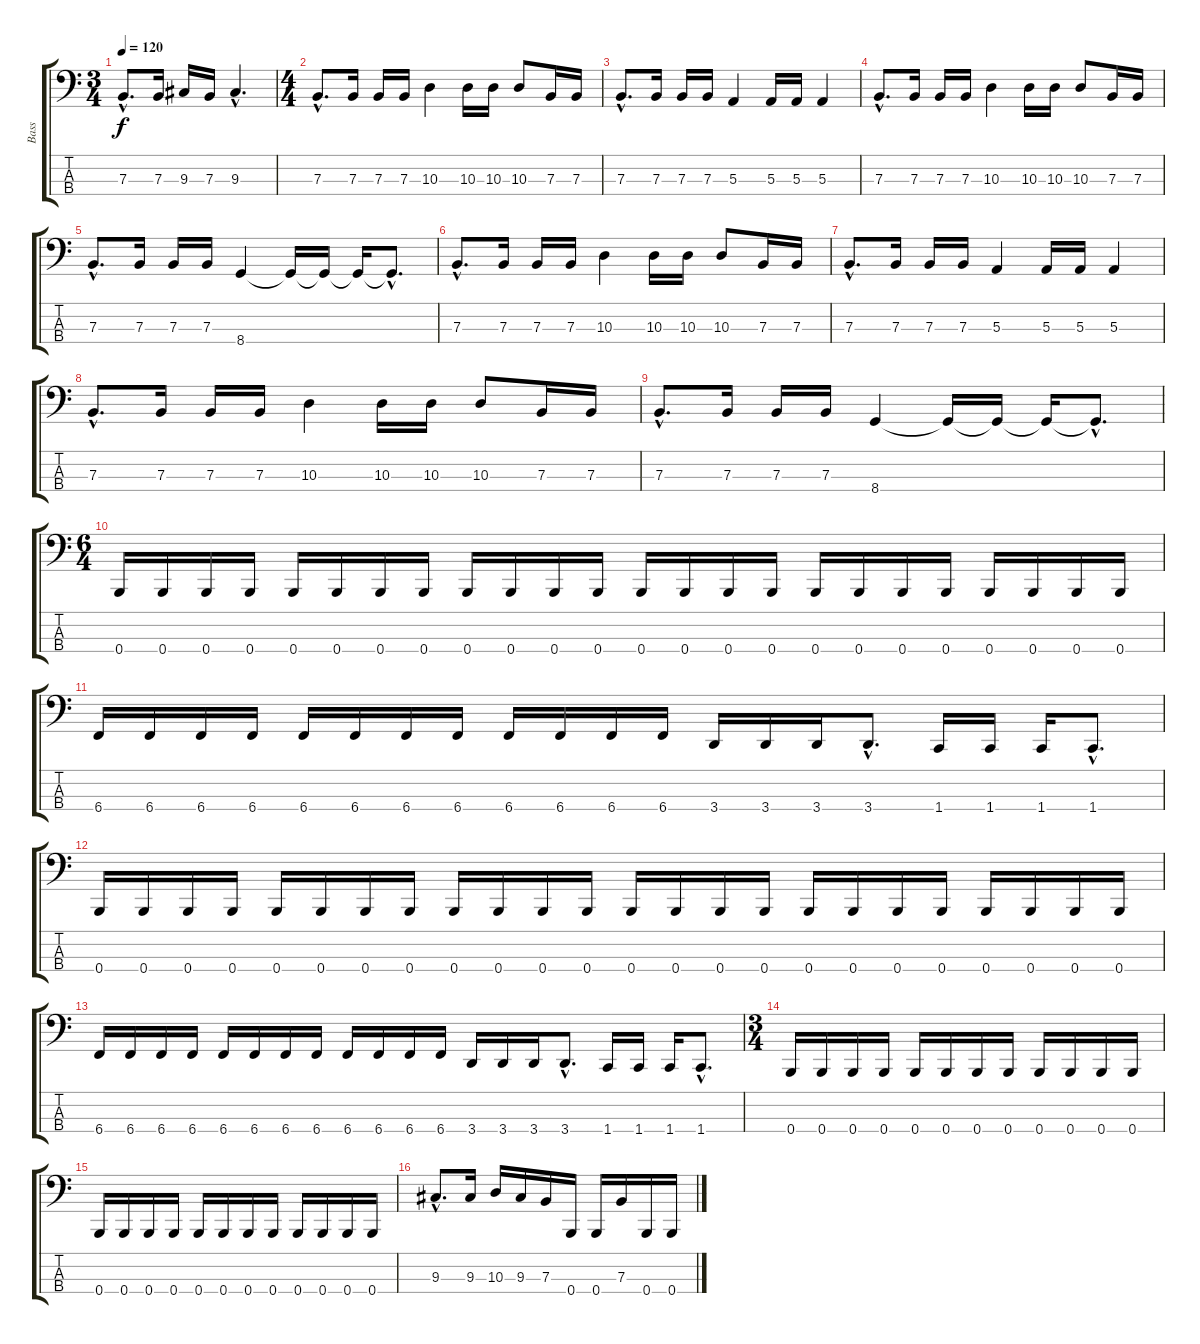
\track ("Bass" "Bass") {instrument electricbasspick}
\staff {score tabs}
\tuning (D2 A1 E1 B0) {hide}
\ts (3 4)
\tempo 120
\clef f4
\ks c
7.3{hac}.8{d dy f} 7.3.16 9.3.16 7.3.16 9.3{hac}.4{d} |
\ts (4 4)
7.3{hac}.8{d} 7.3.16 7.3.16 7.3.16 10.3.4 10.3.16 10.3.16 10.3.8 7.3.16 7.3.16 |
7.3{hac}.8{d} 7.3.16 7.3.16 7.3.16 5.3.4 5.3.16 5.3.16 5.3.4 |
7.3{hac}.8{d} 7.3.16 7.3.16 7.3.16 10.3.4 10.3.16 10.3.16 10.3.8 7.3.16 7.3.16 |
7.3{hac}.8{d} 7.3.16 7.3.16 7.3.16 8.4.4 8.4{t}.16 8.4{t}.16 8.4{t}.16 8.4{hac t}.8{d} |
7.3{hac}.8{d} 7.3.16 7.3.16 7.3.16 10.3.4 10.3.16 10.3.16 10.3.8 7.3.16 7.3.16 |
7.3{hac}.8{d} 7.3.16 7.3.16 7.3.16 5.3.4 5.3.16 5.3.16 5.3.4 |
7.3{hac}.8{d} 7.3.16 7.3.16 7.3.16 10.3.4 10.3.16 10.3.16 10.3.8 7.3.16 7.3.16 |
7.3{hac}.8{d} 7.3.16 7.3.16 7.3.16 8.4.4 8.4{t}.16 8.4{t}.16 8.4{t}.16 8.4{hac t}.8{d} |
\ts (6 4)
0.4.16 0.4.16 0.4.16 0.4.16 0.4.16 0.4.16 0.4.16 0.4.16 0.4.16 0.4.16 0.4.16 0.4.16 0.4.16 0.4.16 0.4.16 0.4.16 0.4.16 0.4.16 0.4.16 0.4.16 0.4.16 0.4.16 0.4.16 0.4.16 |
6.4.16 6.4.16 6.4.16 6.4.16 6.4.16 6.4.16 6.4.16 6.4.16 6.4.16 6.4.16 6.4.16 6.4.16 3.4.16 3.4.16 3.4.16 3.4{hac}.8{d} 1.4.16 1.4.16 1.4.16 1.4{hac}.8{d} |
0.4.16 0.4.16 0.4.16 0.4.16 0.4.16 0.4.16 0.4.16 0.4.16 0.4.16 0.4.16 0.4.16 0.4.16 0.4.16 0.4.16 0.4.16 0.4.16 0.4.16 0.4.16 0.4.16 0.4.16 0.4.16 0.4.16 0.4.16 0.4.16 |
6.4.16 6.4.16 6.4.16 6.4.16 6.4.16 6.4.16 6.4.16 6.4.16 6.4.16 6.4.16 6.4.16 6.4.16 3.4.16 3.4.16 3.4.16 3.4{hac}.8{d} 1.4.16 1.4.16 1.4.16 1.4{hac}.8{d} |
\ts (3 4)
0.4.16 0.4.16 0.4.16 0.4.16 0.4.16 0.4.16 0.4.16 0.4.16 0.4.16 0.4.16 0.4.16 0.4.16 |
0.4.16 0.4.16 0.4.16 0.4.16 0.4.16 0.4.16 0.4.16 0.4.16 0.4.16 0.4.16 0.4.16 0.4.16 |
9.3{hac}.8{d} 9.3.16 10.3.16 9.3.16 7.3.16 0.4.16 0.4.16 7.3.16 0.4.16 0.4.16
